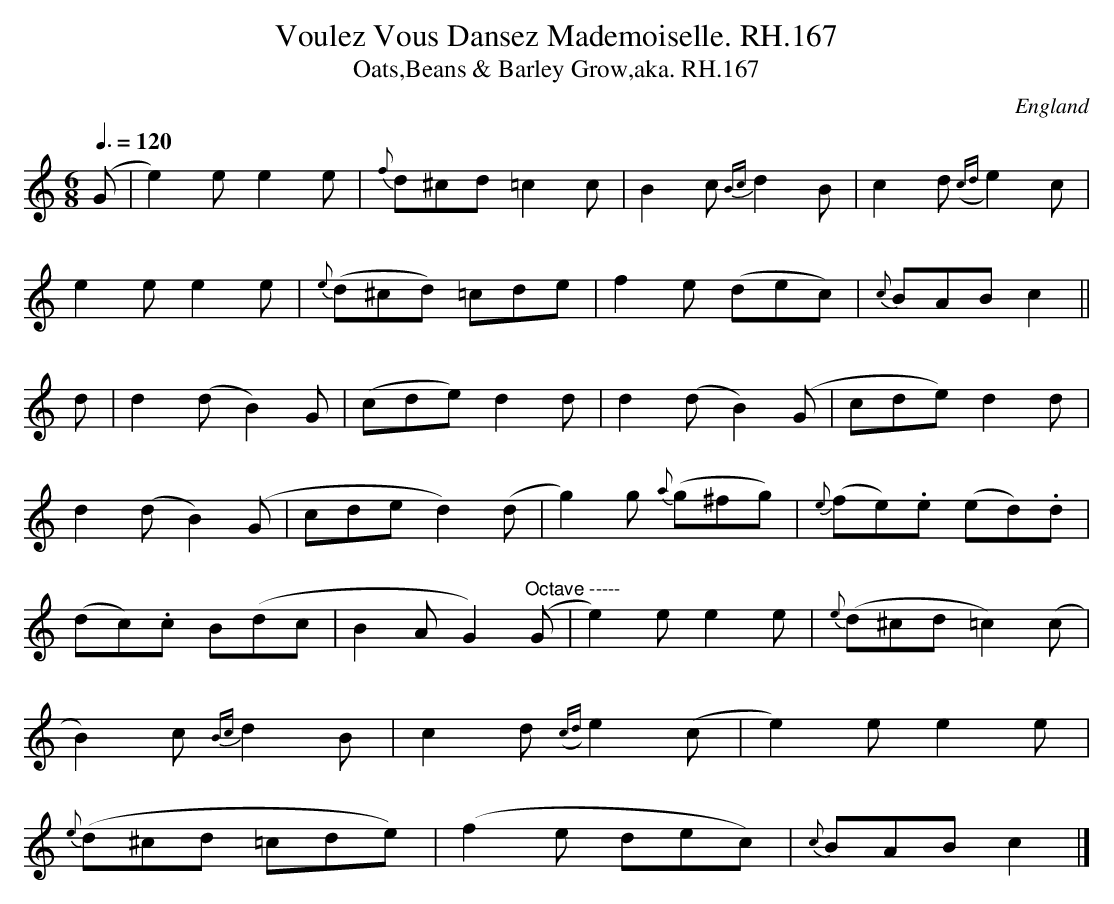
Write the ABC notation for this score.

X:1
T:Voulez Vous Dansez Mademoiselle. RH.167
T:Oats,Beans & Barley Grow,aka. RH.167
O:England
M:6/8
L:1/8
Q:3/8=120
K:C
(G|e2)ee2e|{f}d^cd=c2c|\
B2c{Bc}d2B|c2d({cd}e2)c|
e2ee2e|{e}(d^cd) =cde|f2e (dec)|{c}BABc2||
d|d2(dB2)G|(cde)d2d|d2(dB2)(G|cde)d2d|
d2(dB2)(G|cded2)(d|g2)g {a}(g^fg)|{e}(fe).e (ed).d|
(dc).c B(dc|B2AG2)"Octave -----"(G|\
e2)ee2e|{e}(d^cd =c2)(c|
B2)c{Bc}d2B|c2d({cd})e2(c|e2)ee2e|
{e}(d^cd =cde)|(f2e dec)|{c}BABc2|]
